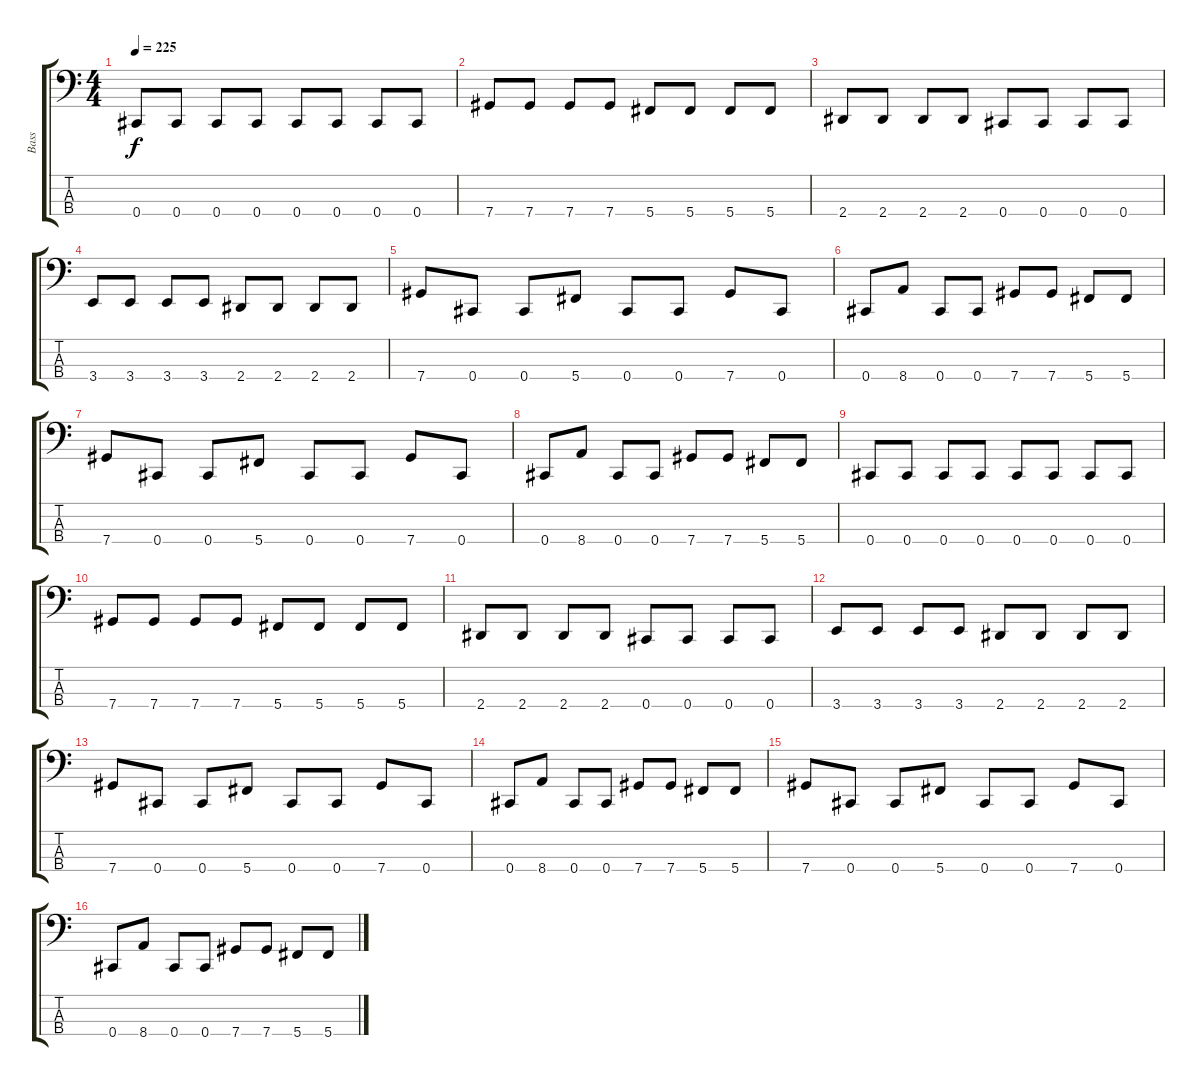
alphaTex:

\track ("Bass" "Bass") {instrument electricbasspick}
\staff {score tabs}
\tuning (E2 B1 Gb1 Db1) {hide}
\ts (4 4)
\tempo 225
\clef f4
\ks c
0.4.8{dy f} 0.4.8 0.4.8 0.4.8 0.4.8 0.4.8 0.4.8 0.4.8 |
7.4.8 7.4.8 7.4.8 7.4.8 5.4.8 5.4.8 5.4.8 5.4.8 |
2.4.8 2.4.8 2.4.8 2.4.8 0.4.8 0.4.8 0.4.8 0.4.8 |
3.4.8 3.4.8 3.4.8 3.4.8 2.4.8 2.4.8 2.4.8 2.4.8 |
7.4.8 0.4.8 0.4.8 5.4.8 0.4.8 0.4.8 7.4.8 0.4.8 |
0.4.8 8.4.8 0.4.8 0.4.8 7.4.8 7.4.8 5.4.8 5.4.8 |
7.4.8 0.4.8 0.4.8 5.4.8 0.4.8 0.4.8 7.4.8 0.4.8 |
0.4.8 8.4.8 0.4.8 0.4.8 7.4.8 7.4.8 5.4.8 5.4.8 |
0.4.8 0.4.8 0.4.8 0.4.8 0.4.8 0.4.8 0.4.8 0.4.8 |
7.4.8 7.4.8 7.4.8 7.4.8 5.4.8 5.4.8 5.4.8 5.4.8 |
2.4.8 2.4.8 2.4.8 2.4.8 0.4.8 0.4.8 0.4.8 0.4.8 |
3.4.8 3.4.8 3.4.8 3.4.8 2.4.8 2.4.8 2.4.8 2.4.8 |
7.4.8 0.4.8 0.4.8 5.4.8 0.4.8 0.4.8 7.4.8 0.4.8 |
0.4.8 8.4.8 0.4.8 0.4.8 7.4.8 7.4.8 5.4.8 5.4.8 |
7.4.8 0.4.8 0.4.8 5.4.8 0.4.8 0.4.8 7.4.8 0.4.8 |
0.4.8 8.4.8 0.4.8 0.4.8 7.4.8 7.4.8 5.4.8 5.4.8
